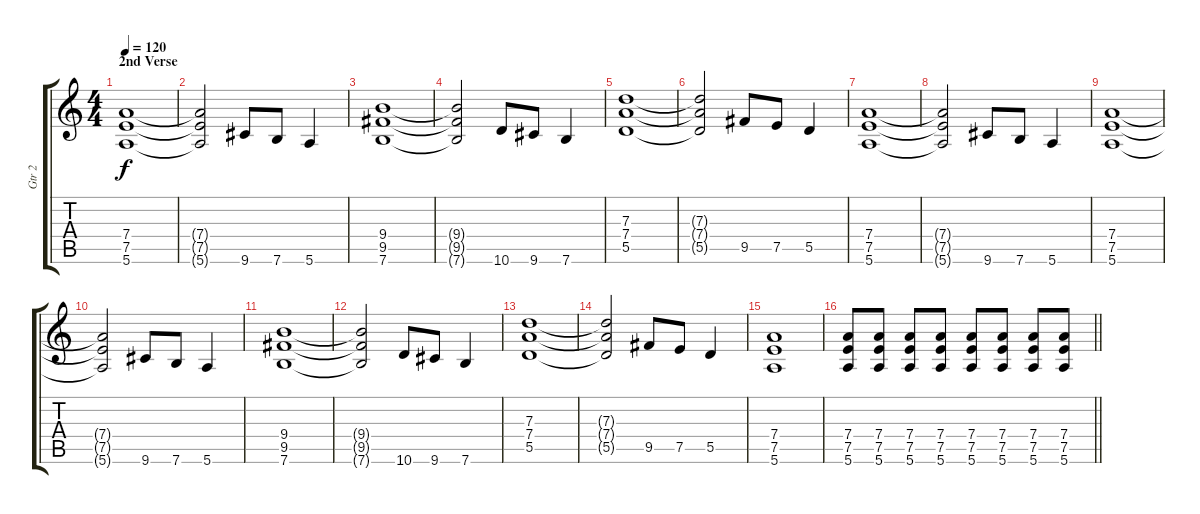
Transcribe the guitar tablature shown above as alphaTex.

\track ("Gtr 2" "Gtr 2") {instrument overdrivenguitar}
\staff {score tabs}
\tuning (E4 B3 G3 D3 A2 E2) {hide}
\ts (4 4)
\section ("" "2nd Verse")
\tempo 120
\clef g2
\ks c
(7.4 7.5 5.6).1{dy f} |
(7.4{t} 7.5{t} 5.6{t}).2 9.6.8 7.6.8 5.6.4 |
(9.4 9.5 7.6).1 |
(9.4{t} 9.5{t} 7.6{t}).2 10.6.8 9.6.8 7.6.4 |
(7.3 7.4 5.5).1 |
(7.3{t} 7.4{t} 5.5{t}).2 9.5.8 7.5.8 5.5.4 |
(7.4 7.5 5.6).1 |
(7.4{t} 7.5{t} 5.6{t}).2 9.6.8 7.6.8 5.6.4 |
(7.4 7.5 5.6).1 |
(7.4{t} 7.5{t} 5.6{t}).2 9.6.8 7.6.8 5.6.4 |
(9.4 9.5 7.6).1 |
(9.4{t} 9.5{t} 7.6{t}).2 10.6.8 9.6.8 7.6.4 |
(7.3 7.4 5.5).1 |
(7.3{t} 7.4{t} 5.5{t}).2 9.5.8 7.5.8 5.5.4 |
(7.4 7.5 5.6).1 |
\barLineRight lightlight
(7.4 7.5 5.6).8 (7.4 7.5 5.6).8 (7.4 7.5 5.6).8 (7.4 7.5 5.6).8 (7.4 7.5 5.6).8 (7.4 7.5 5.6).8 (7.4 7.5 5.6).8 (7.4 7.5 5.6).8
